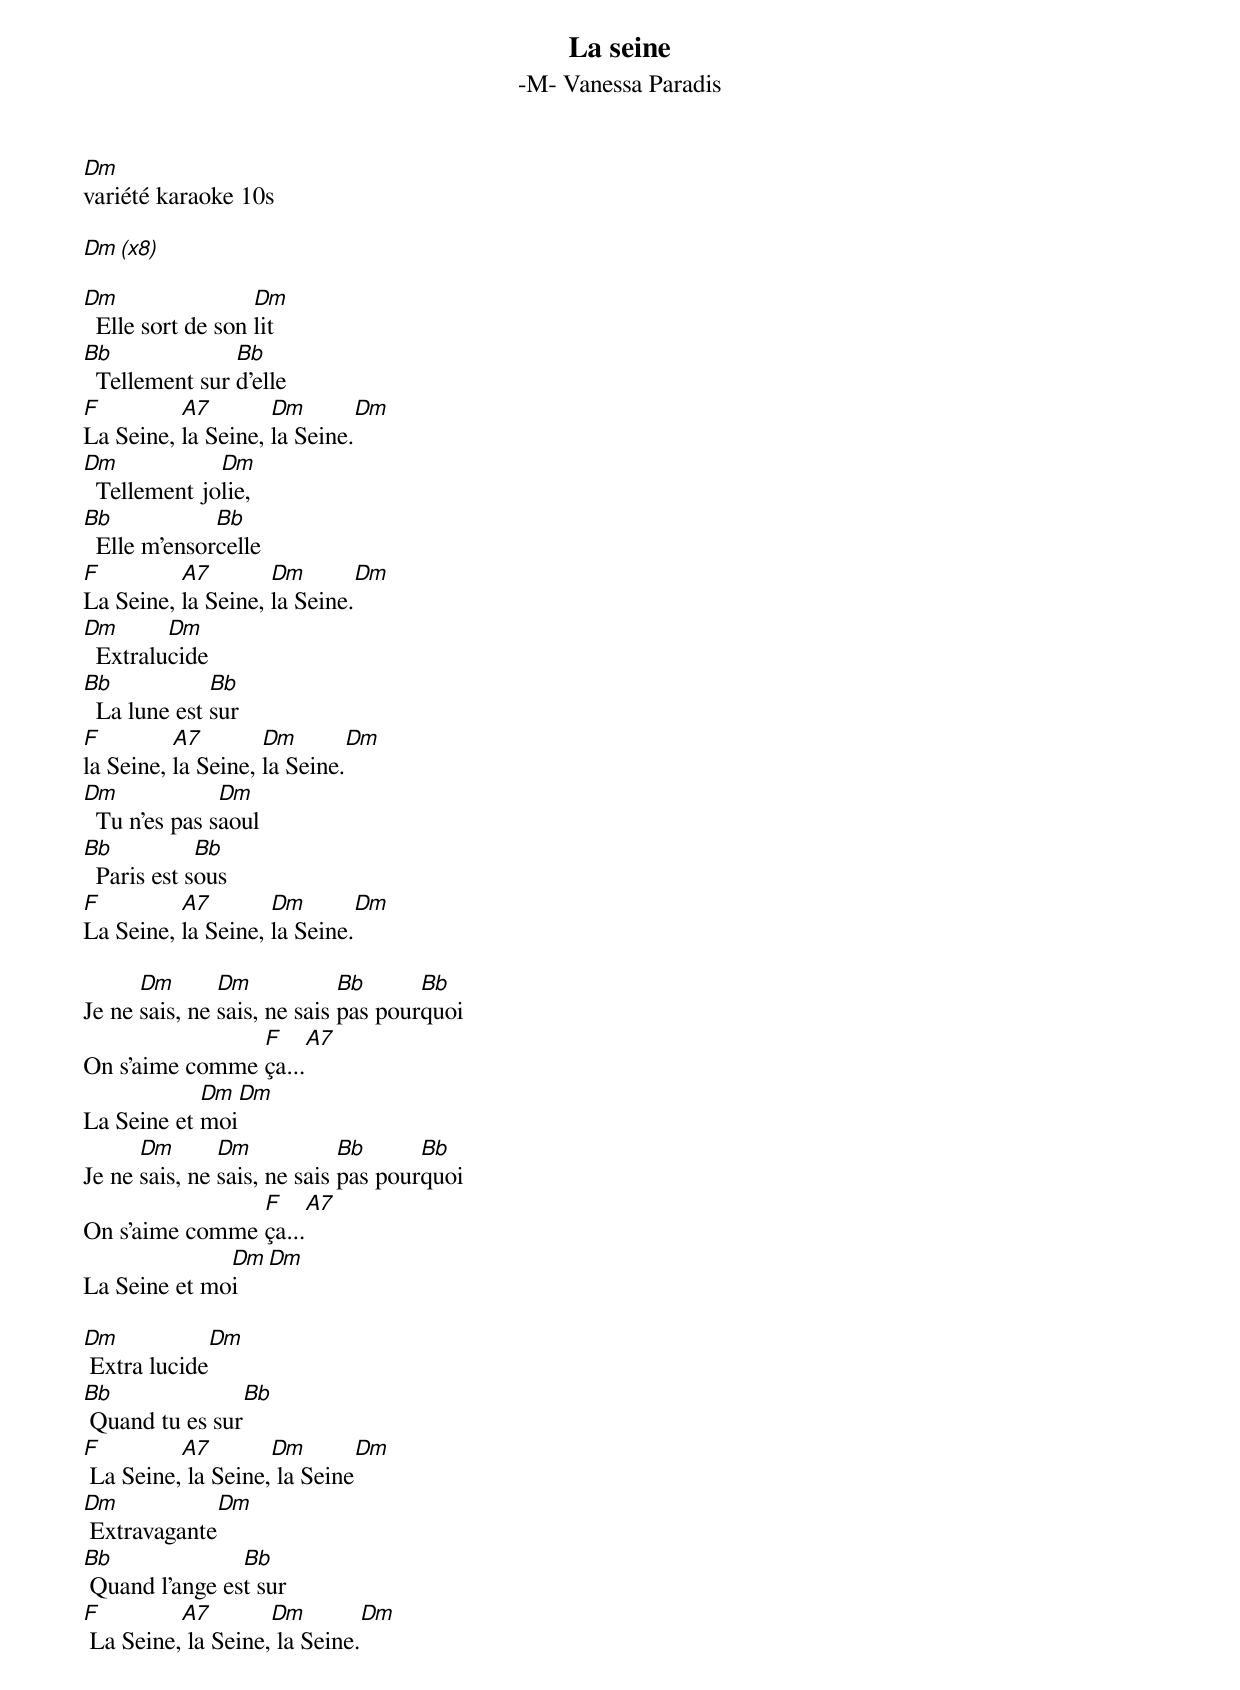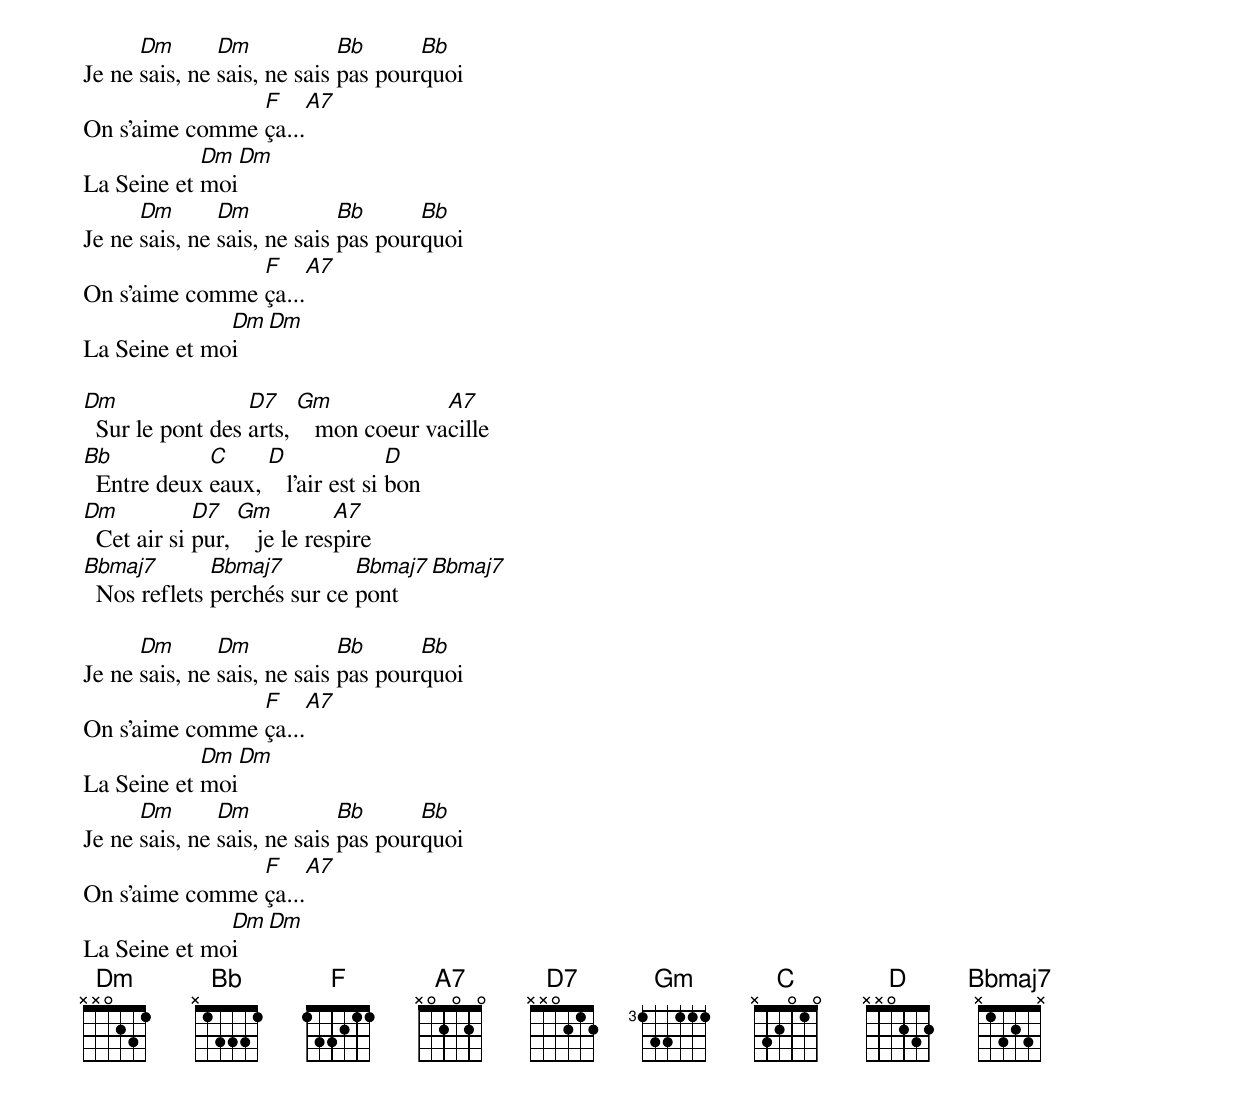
La seine
-M- Vanessa Paradis
Dm
variété karaoke 10s

Dm  (x8)

Dm                 Dm
  Elle sort de son lit
Bb              Bb
  Tellement sur d'elle
F         A7        Dm        Dm
La Seine, la Seine, la Seine.
Dm            Dm
  Tellement jolie,
Bb            Bb
  Elle m'ensorcelle
F         A7        Dm        Dm
La Seine, la Seine, la Seine.
Dm       Dm
  Extralucide
Bb            Bb
  La lune est sur
F         A7        Dm        Dm
la Seine, la Seine, la Seine.
Dm             Dm
  Tu n'es pas saoul
Bb           Bb
  Paris est sous
F         A7        Dm        Dm
La Seine, la Seine, la Seine.

      Dm       Dm            Bb      Bb
Je ne sais, ne sais, ne sais pas pourquoi
                F     A7
On s'aime comme ça...
            Dm     Dm
La Seine et moi
      Dm       Dm            Bb      Bb
Je ne sais, ne sais, ne sais pas pourquoi
                F     A7
On s'aime comme ça...
              Dm     Dm
La Seine et moi

Dm                 Dm
 Extra lucide
Bb              Bb
 Quand tu es sur
F         A7        Dm        Dm
 La Seine, la Seine, la Seine
Dm                 Dm
 Extravagante
Bb              Bb
 Quand l'ange est sur
F         A7        Dm        Dm
 La Seine, la Seine, la Seine.

      Dm       Dm            Bb      Bb
Je ne sais, ne sais, ne sais pas pourquoi
                F     A7
On s'aime comme ça...
            Dm     Dm
La Seine et moi
      Dm       Dm            Bb      Bb
Je ne sais, ne sais, ne sais pas pourquoi
                F     A7
On s'aime comme ça...
              Dm     Dm
La Seine et moi

Dm                D7    Gm             A7
  Sur le pont des arts,    mon coeur vacille
Bb           C     D               D
  Entre deux eaux,    l'air est si bon
Dm           D7   Gm          A7
  Cet air si pur,    je le respire
Bbmaj7        Bbmaj7         Bbmaj7     Bbmaj7
  Nos reflets perchés sur ce pont

      Dm       Dm            Bb      Bb
Je ne sais, ne sais, ne sais pas pourquoi
                F     A7
On s'aime comme ça...
            Dm     Dm
La Seine et moi
      Dm       Dm            Bb      Bb
Je ne sais, ne sais, ne sais pas pourquoi
                F     A7
On s'aime comme ça...
              Dm     Dm
La Seine et moi
